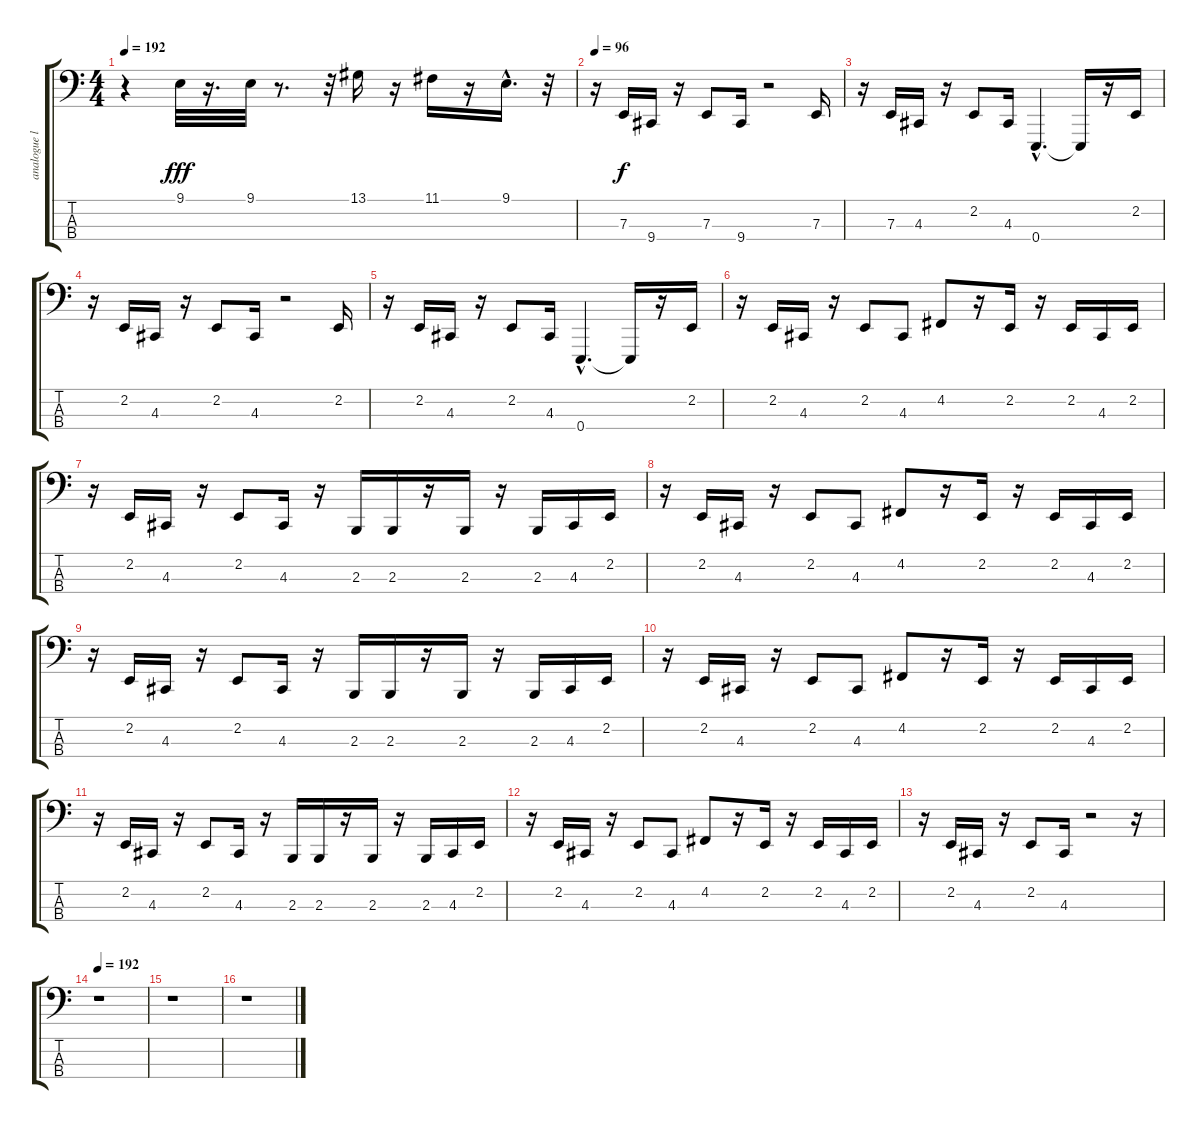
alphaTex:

\track ("analogue lead osc 1" "analogue l") {instrument lead8bassandlead}
\staff {score tabs}
\tuning (G2 D2 A1 E1) {hide}
\ts (4 4)
\tempo 192
\clef f4
\ks c
r.4{dy f} 9.1.32{dy fff} r.16{d} 9.1.32 r.8{d} r.32 13.1.16 r.16 11.1.16 r.16 9.1{hac}.16{d} r.32 |
\tempo 96
r.16 7.3.16{dy f} 9.4.16 r.16 7.3.8 9.4.16 r.2 7.3.16 |
r.16 7.3.16 4.3.16 r.16 2.2.8 4.3.16 0.4{hac}.4{d} 0.4{t}.16 r.16 2.2.16 |
r.16 2.2.16 4.3.16 r.16 2.2.8 4.3.16 r.2 2.2.16 |
r.16 2.2.16 4.3.16 r.16 2.2.8 4.3.16 0.4{hac}.4{d} 0.4{t}.16 r.16 2.2.16 |
r.16 2.2.16 4.3.16 r.16 2.2.8 4.3.8 4.2.8 r.16 2.2.16 r.16 2.2.16 4.3.16 2.2.16 |
r.16 2.2.16 4.3.16 r.16 2.2.8 4.3.16 r.16 2.3.16 2.3.16 r.16 2.3.16 r.16 2.3.16 4.3.16 2.2.16 |
r.16 2.2.16 4.3.16 r.16 2.2.8 4.3.8 4.2.8 r.16 2.2.16 r.16 2.2.16 4.3.16 2.2.16 |
r.16 2.2.16 4.3.16 r.16 2.2.8 4.3.16 r.16 2.3.16 2.3.16 r.16 2.3.16 r.16 2.3.16 4.3.16 2.2.16 |
r.16 2.2.16 4.3.16 r.16 2.2.8 4.3.8 4.2.8 r.16 2.2.16 r.16 2.2.16 4.3.16 2.2.16 |
r.16 2.2.16 4.3.16 r.16 2.2.8 4.3.16 r.16 2.3.16 2.3.16 r.16 2.3.16 r.16 2.3.16 4.3.16 2.2.16 |
r.16 2.2.16 4.3.16 r.16 2.2.8 4.3.8 4.2.8 r.16 2.2.16 r.16 2.2.16 4.3.16 2.2.16 |
r.16 2.2.16 4.3.16 r.16 2.2.8 4.3.16 r.2 r.16 |
\tempo 192
r.1 |
r.1 |
r.1
